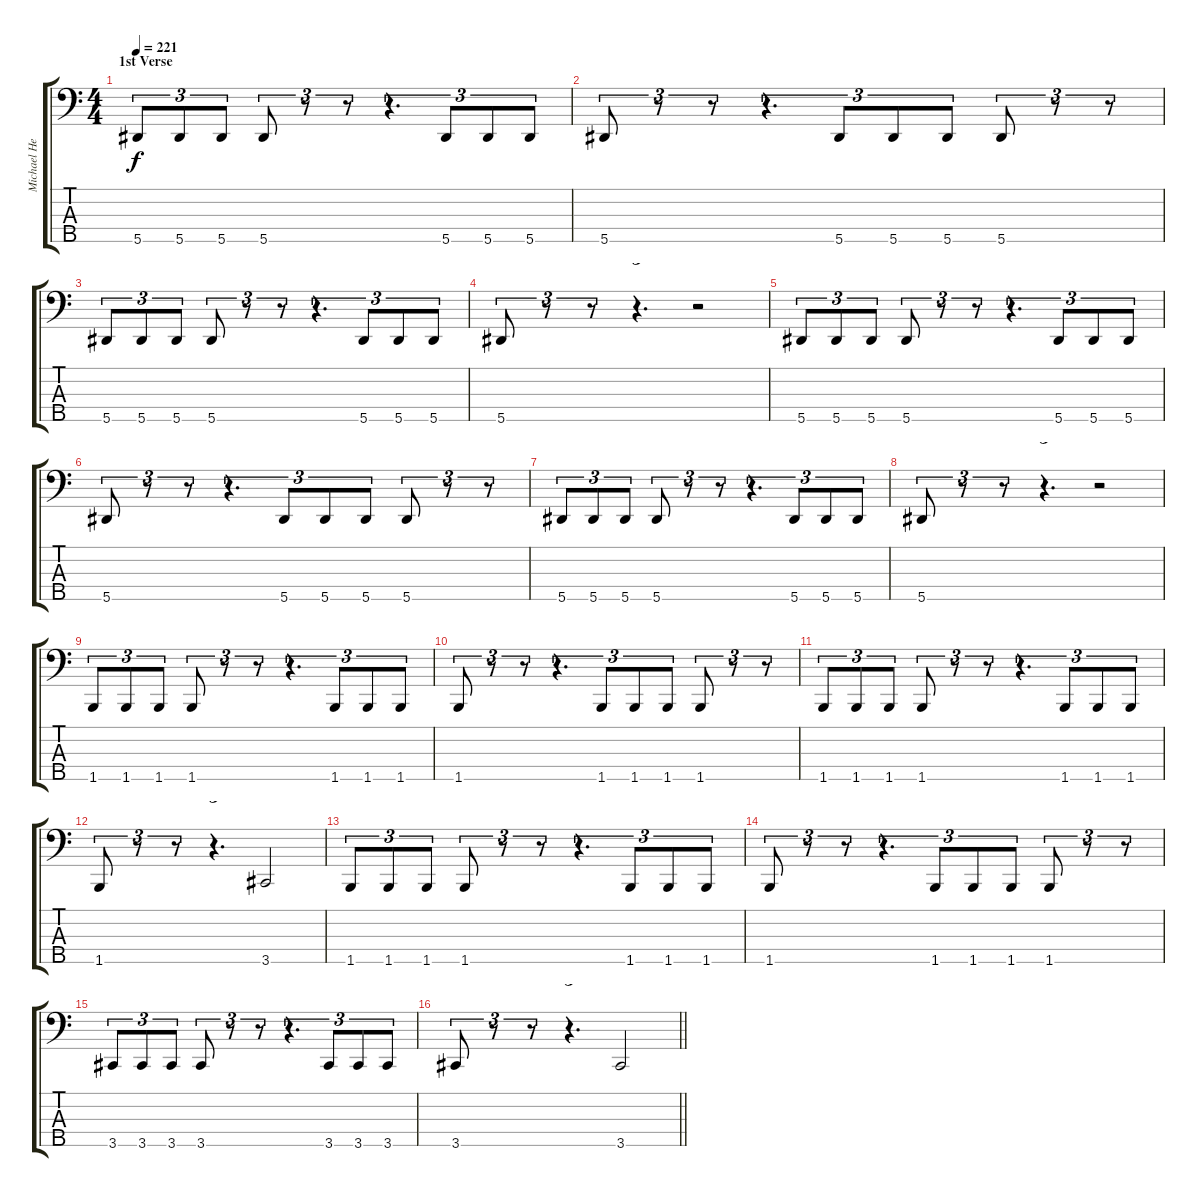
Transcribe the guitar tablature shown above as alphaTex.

\track ("Michael Hedlund" "Michael He") {instrument electricbassfinger}
\staff {score tabs}
\tuning (Gb2 Db2 Ab1 Eb1 Bb0) {hide}
\ts (4 4)
\section ("" "1st Verse")
\tempo 221
\clef f4
\ks c
5.5.8{tu (3 2) dy f} 5.5.8{tu (3 2)} 5.5.8{tu (3 2)} 5.5.8{tu (3 2)} r.8{tu (3 2)} r.8{tu (3 2)} r.4{d tu (3 2)} 5.5.8{tu (3 2)} 5.5.8{tu (3 2)} 5.5.8{tu (3 2)} |
5.5.8{tu (3 2)} r.8{tu (3 2)} r.8{tu (3 2)} r.4{d tu (3 2)} 5.5.8{tu (3 2)} 5.5.8{tu (3 2)} 5.5.8{tu (3 2)} 5.5.8{tu (3 2)} r.8{tu (3 2)} r.8{tu (3 2)} |
5.5.8{tu (3 2)} 5.5.8{tu (3 2)} 5.5.8{tu (3 2)} 5.5.8{tu (3 2)} r.8{tu (3 2)} r.8{tu (3 2)} r.4{d tu (3 2)} 5.5.8{tu (3 2)} 5.5.8{tu (3 2)} 5.5.8{tu (3 2)} |
5.5.8{tu (3 2)} r.8{tu (3 2)} r.8{tu (3 2)} r.4{d tu (3 2)} r.2 |
5.5.8{tu (3 2)} 5.5.8{tu (3 2)} 5.5.8{tu (3 2)} 5.5.8{tu (3 2)} r.8{tu (3 2)} r.8{tu (3 2)} r.4{d tu (3 2)} 5.5.8{tu (3 2)} 5.5.8{tu (3 2)} 5.5.8{tu (3 2)} |
5.5.8{tu (3 2)} r.8{tu (3 2)} r.8{tu (3 2)} r.4{d tu (3 2)} 5.5.8{tu (3 2)} 5.5.8{tu (3 2)} 5.5.8{tu (3 2)} 5.5.8{tu (3 2)} r.8{tu (3 2)} r.8{tu (3 2)} |
5.5.8{tu (3 2)} 5.5.8{tu (3 2)} 5.5.8{tu (3 2)} 5.5.8{tu (3 2)} r.8{tu (3 2)} r.8{tu (3 2)} r.4{d tu (3 2)} 5.5.8{tu (3 2)} 5.5.8{tu (3 2)} 5.5.8{tu (3 2)} |
5.5.8{tu (3 2)} r.8{tu (3 2)} r.8{tu (3 2)} r.4{d tu (3 2)} r.2 |
1.5.8{tu (3 2)} 1.5.8{tu (3 2)} 1.5.8{tu (3 2)} 1.5.8{tu (3 2)} r.8{tu (3 2)} r.8{tu (3 2)} r.4{d tu (3 2)} 1.5.8{tu (3 2)} 1.5.8{tu (3 2)} 1.5.8{tu (3 2)} |
1.5.8{tu (3 2)} r.8{tu (3 2)} r.8{tu (3 2)} r.4{d tu (3 2)} 1.5.8{tu (3 2)} 1.5.8{tu (3 2)} 1.5.8{tu (3 2)} 1.5.8{tu (3 2)} r.8{tu (3 2)} r.8{tu (3 2)} |
1.5.8{tu (3 2)} 1.5.8{tu (3 2)} 1.5.8{tu (3 2)} 1.5.8{tu (3 2)} r.8{tu (3 2)} r.8{tu (3 2)} r.4{d tu (3 2)} 1.5.8{tu (3 2)} 1.5.8{tu (3 2)} 1.5.8{tu (3 2)} |
1.5.8{tu (3 2)} r.8{tu (3 2)} r.8{tu (3 2)} r.4{d tu (3 2)} 3.5.2 |
1.5.8{tu (3 2)} 1.5.8{tu (3 2)} 1.5.8{tu (3 2)} 1.5.8{tu (3 2)} r.8{tu (3 2)} r.8{tu (3 2)} r.4{d tu (3 2)} 1.5.8{tu (3 2)} 1.5.8{tu (3 2)} 1.5.8{tu (3 2)} |
1.5.8{tu (3 2)} r.8{tu (3 2)} r.8{tu (3 2)} r.4{d tu (3 2)} 1.5.8{tu (3 2)} 1.5.8{tu (3 2)} 1.5.8{tu (3 2)} 1.5.8{tu (3 2)} r.8{tu (3 2)} r.8{tu (3 2)} |
3.5.8{tu (3 2)} 3.5.8{tu (3 2)} 3.5.8{tu (3 2)} 3.5.8{tu (3 2)} r.8{tu (3 2)} r.8{tu (3 2)} r.4{d tu (3 2)} 3.5.8{tu (3 2)} 3.5.8{tu (3 2)} 3.5.8{tu (3 2)} |
\barLineRight lightlight
3.5.8{tu (3 2)} r.8{tu (3 2)} r.8{tu (3 2)} r.4{d tu (3 2)} 3.5.2
